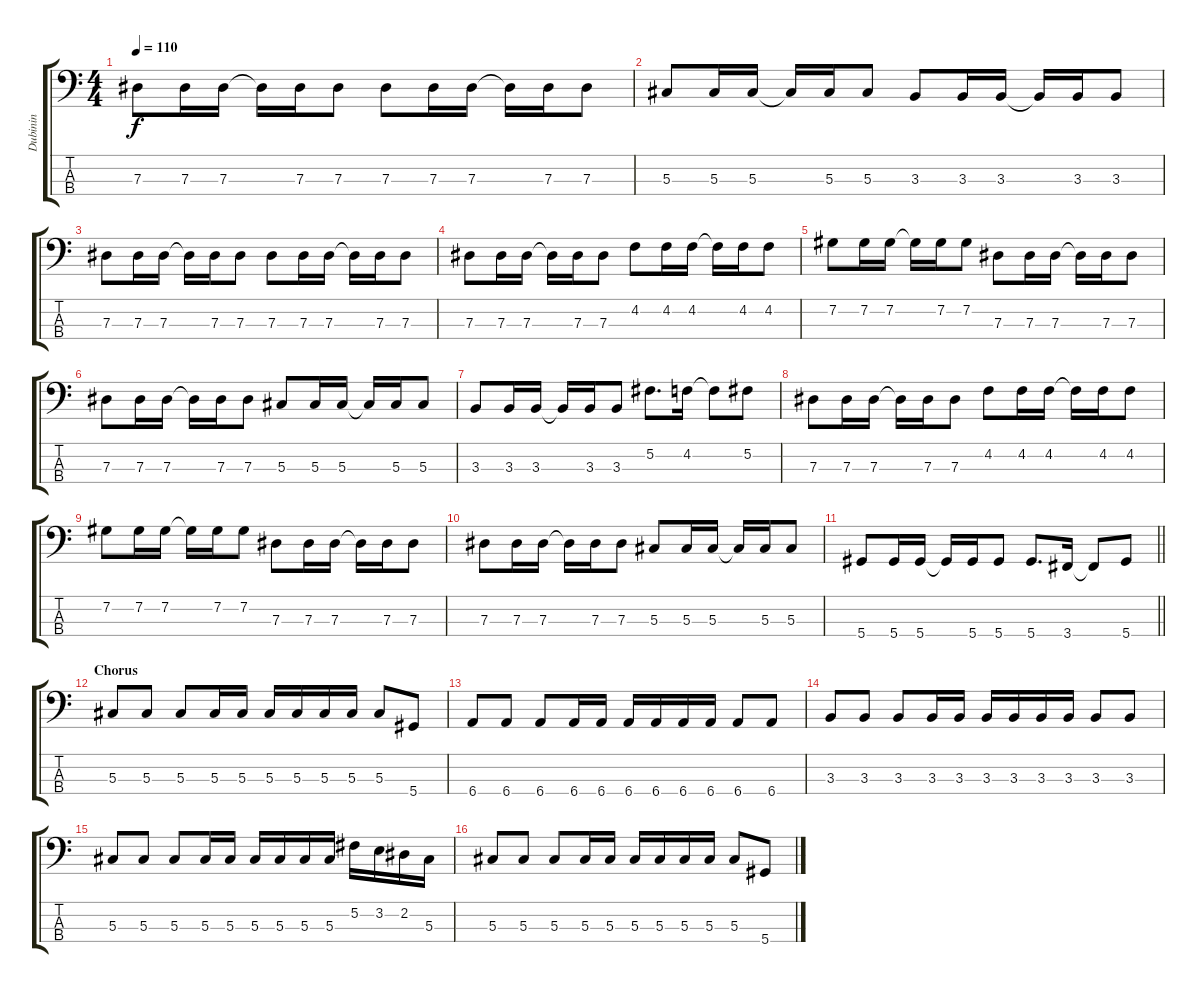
\track ("Dubinin" "Dubinin") {instrument electricbassfinger}
\staff {score tabs}
\tuning (Gb2 Db2 Ab1 Eb1) {hide}
\ts (4 4)
\tempo 110
\clef f4
\ks c
7.3.8{dy f} 7.3.16 7.3.16 7.3{t}.16 7.3.16 7.3.8 7.3.8 7.3.16 7.3.16 7.3{t}.16 7.3.16 7.3.8 |
5.3.8 5.3.16 5.3.16 5.3{t}.16 5.3.16 5.3.8 3.3.8 3.3.16 3.3.16 3.3{t}.16 3.3.16 3.3.8 |
7.3.8 7.3.16 7.3.16 7.3{t}.16 7.3.16 7.3.8 7.3.8 7.3.16 7.3.16 7.3{t}.16 7.3.16 7.3.8 |
7.3.8 7.3.16 7.3.16 7.3{t}.16 7.3.16 7.3.8 4.2.8 4.2.16 4.2.16 4.2{t}.16 4.2.16 4.2.8 |
7.2.8 7.2.16 7.2.16 7.2{t}.16 7.2.16 7.2.8 7.3.8 7.3.16 7.3.16 7.3{t}.16 7.3.16 7.3.8 |
7.3.8 7.3.16 7.3.16 7.3{t}.16 7.3.16 7.3.8 5.3.8 5.3.16 5.3.16 5.3{t}.16 5.3.16 5.3.8 |
3.3.8 3.3.16 3.3.16 3.3{t}.16 3.3.16 3.3.8 5.2.8{d} 4.2.16 4.2{t}.8 5.2.8 |
7.3.8 7.3.16 7.3.16 7.3{t}.16 7.3.16 7.3.8 4.2.8 4.2.16 4.2.16 4.2{t}.16 4.2.16 4.2.8 |
7.2.8 7.2.16 7.2.16 7.2{t}.16 7.2.16 7.2.8 7.3.8 7.3.16 7.3.16 7.3{t}.16 7.3.16 7.3.8 |
7.3.8 7.3.16 7.3.16 7.3{t}.16 7.3.16 7.3.8 5.3.8 5.3.16 5.3.16 5.3{t}.16 5.3.16 5.3.8 |
\barLineRight lightlight
5.4.8 5.4.16 5.4.16 5.4{t}.16 5.4.16 5.4.8 5.4.8{d} 3.4.16 3.4{t}.8 5.4.8 |
\section ("" "Chorus")
5.3.8 5.3.8 5.3.8 5.3.16 5.3.16 5.3.16 5.3.16 5.3.16 5.3.16 5.3.8 5.4.8 |
6.4.8 6.4.8 6.4.8 6.4.16 6.4.16 6.4.16 6.4.16 6.4.16 6.4.16 6.4.8 6.4.8 |
3.3.8 3.3.8 3.3.8 3.3.16 3.3.16 3.3.16 3.3.16 3.3.16 3.3.16 3.3.8 3.3.8 |
5.3.8 5.3.8 5.3.8 5.3.16 5.3.16 5.3.16 5.3.16 5.3.16 5.3.16 5.2.16 3.2.16 2.2.16 5.3.16 |
5.3.8 5.3.8 5.3.8 5.3.16 5.3.16 5.3.16 5.3.16 5.3.16 5.3.16 5.3.8 5.4.8
